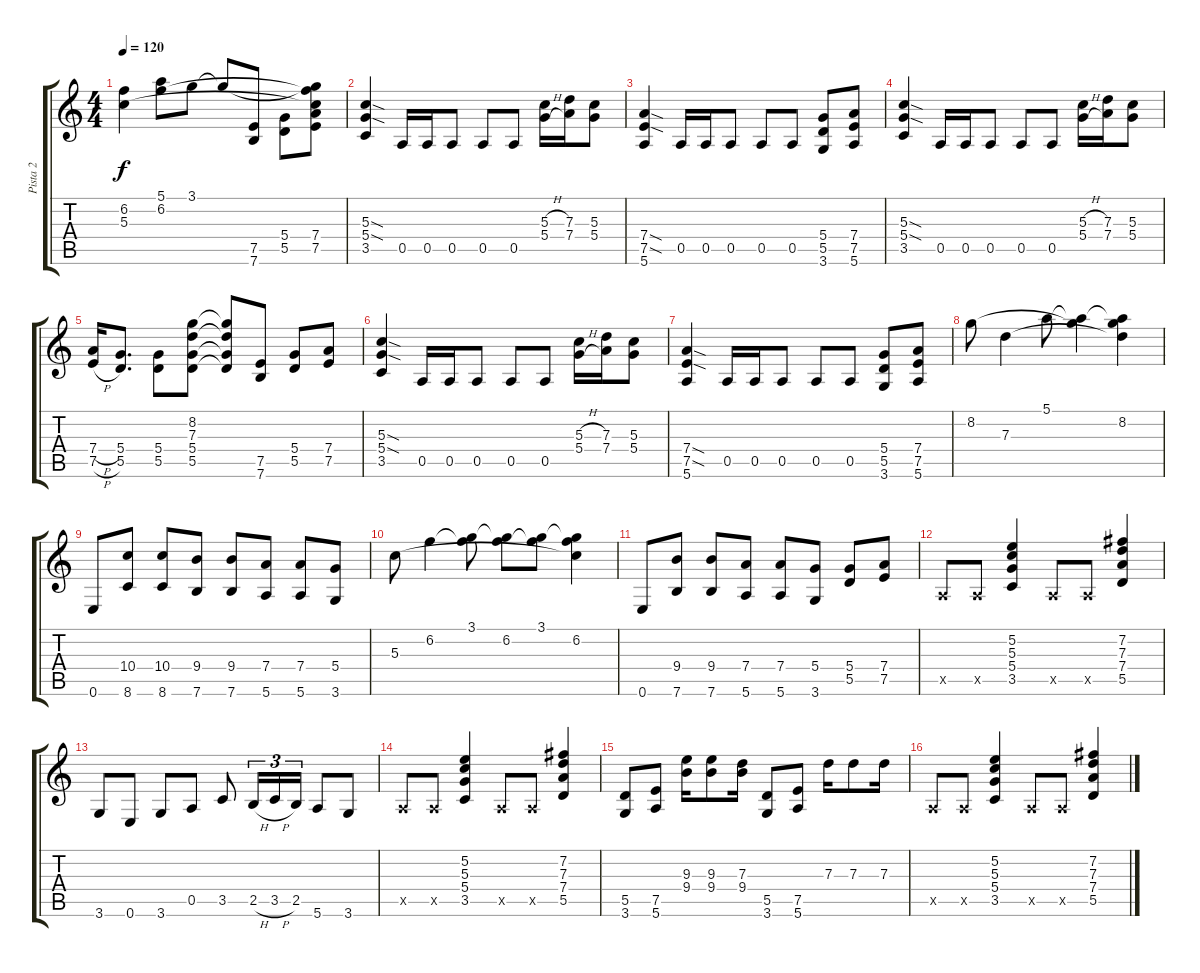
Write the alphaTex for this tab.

\track ("Pista 2" "Pista 2") {instrument overdrivenguitar}
\staff {score tabs}
\tuning (E4 B3 G3 D3 A2 E2) {hide}
\ts (4 4)
\tempo 120
\clef g2
\ks c
(6.2{t} 5.3).4{dy f} (5.1{t} 6.2).8 3.1.8 3.1{t}.8 (7.5 7.6).8 (5.4 5.5).8 (3.1{t} 6.2{t} 5.3{t} 7.4 7.5).8 |
(5.3{sod} 5.4{sod} 3.5).4 0.5.16 0.5.16 0.5.8 0.5.8 0.5.8 (5.3{h} 5.4{h}).16 (7.3 7.4).16 (5.3 5.4).8 |
(7.4{sod} 7.5{sod} 5.6).4 0.5.16 0.5.16 0.5.8 0.5.8 0.5.8 (5.4 5.5 3.6).8 (7.4 7.5 5.6).8 |
(5.3{sod} 5.4{sod} 3.5).4 0.5.16 0.5.16 0.5.8 0.5.8 0.5.8 (5.3{h} 5.4{h}).16 (7.3 7.4).16 (5.3 5.4).8 |
(7.4{h} 7.5{h}).16 (5.4 5.5).8{d} (5.4 5.5).8 (8.2 7.3 5.4 5.5).8 (8.2{t} 7.3{t} 5.4{t} 5.5{t}).8 (7.5 7.6).8 (5.4 5.5).8 (7.4 7.5).8 |
(5.3{sod} 5.4{sod} 3.5).4 0.5.16 0.5.16 0.5.8 0.5.8 0.5.8 (5.3{h} 5.4{h}).16 (7.3 7.4).16 (5.3 5.4).8 |
(7.4{sod} 7.5{sod} 5.6).4 0.5.16 0.5.16 0.5.8 0.5.8 0.5.8 (5.4 5.5 3.6).8 (7.4 7.5 5.6).8 |
8.2.8 7.3.4 5.1.8 (5.1{t} 8.2{t}).4 (5.1{t} 8.2 7.3{t}).4 |
0.6.8 (10.4 8.6).8 (10.4 8.6).8 (9.4 7.6).8 (9.4 7.6).8 (7.4 5.6).8 (7.4 5.6).8 (5.4 3.6).8 |
5.3.8 6.2.4 (3.1 6.2{t}).8 (3.1{t} 6.2).8 (3.1 6.2{t}).8 (3.1{t} 6.2 5.3{t}).4 |
0.6.8 (9.4 7.6).8 (9.4 7.6).8 (7.4 5.6).8 (7.4 5.6).8 (5.4 3.6).8 (5.4 5.5).8 (7.4 7.5).8 |
0.5{x}.8 0.5{x}.8 (5.2 5.3 5.4 3.5).4 0.5{x}.8 0.5{x}.8 (7.2 7.3 7.4 5.5).4 |
3.6.8 0.6.8 3.6.8 0.5.8 3.5.8 2.5{h}.16{tu (3 2)} 3.5{h}.16{tu (3 2)} 2.5.16{tu (3 2)} 5.6.8 3.6.8 |
0.5{x}.8 0.5{x}.8 (5.2 5.3 5.4 3.5).4 0.5{x}.8 0.5{x}.8 (7.2 7.3 7.4 5.5).4 |
(5.5 3.6).8 (7.5 5.6).8 (9.3 9.4).16 (9.3 9.4).8 (7.3 9.4).16 (5.5 3.6).8 (7.5 5.6).8 7.3.16 7.3.8 7.3.16 |
0.5{x}.8 0.5{x}.8 (5.2 5.3 5.4 3.5).4 0.5{x}.8 0.5{x}.8 (7.2 7.3 7.4 5.5).4
